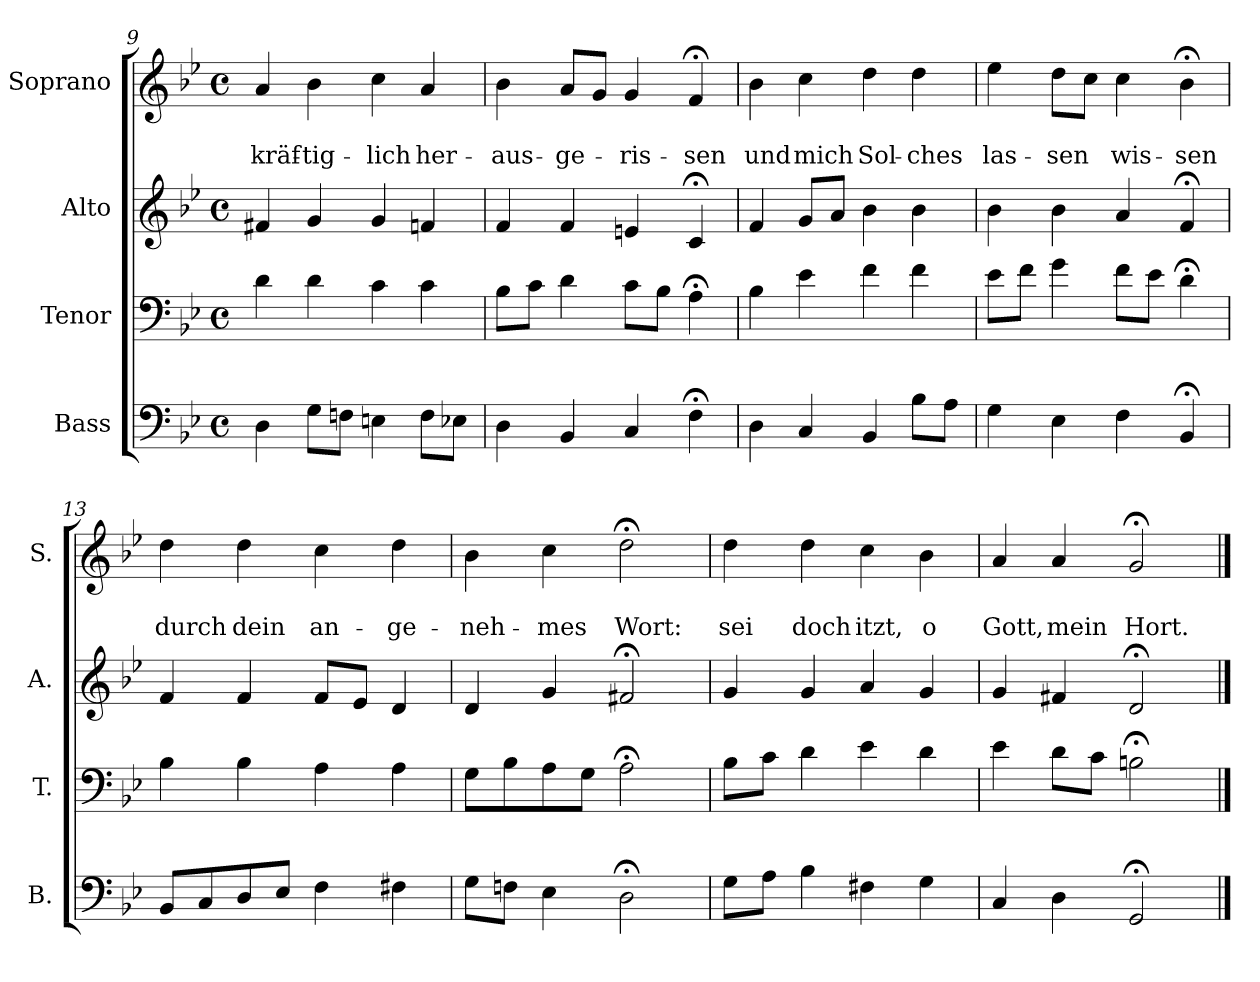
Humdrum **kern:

**kern	**kern	**kern	**kern	**text	**text
*part4	*part3	*part2	*part1	*part1	*part1
*staff4	*staff3	*staff2	*staff1	*staff1	*staff1
*I"Bass	*I"Tenor	*I"Alto	*I"Soprano	*	*
*I'B.	*I'T.	*I'A.	*I'S.	*	*
*clefF4	*clefF4	*clefG2	*clefG2	*	*
*k[b-e-]	*k[b-e-]	*k[b-e-]	*k[b-e-]	*	*
*B-:	*B-:	*B-:	*g:	*	*
*M4/4	*M4/4	*M4/4	*M4/4	*	*
*met(c)	*met(c)	*met(c)	*met(c)	*	*
=9	=9	=9	=9	=9	=9
4D\	4d\	4f#X/	4a/	.	kräf-
8G\L	4d\	4g/	4b-\	.	-tig-
8Fn\J	.	.	.	.	.
4En\	4c\	4g/	4cc\	.	-lich
8F\L	4c\	4fn/	4a/	.	her-
8E-X\J	.	.	.	.	.
=10	=10	=10	=10	=10	=10
4D\	8B-\L	4f/	4b-\	.	-aus-
.	8c\J	.	.	.	.
4BB-/	4d\	4f/	8a/L	.	-ge-
.	.	.	8g/J	.	.
4C/	8c\L	4en/	4g/	.	-ris-
.	8B-\J	.	.	.	.
4F;<\	4A;<\	4c;</	4f;</	.	-sen
=11	=11	=11	=11	=11	=11
4D\	4B-\	4f/	4b-\	.	und
4C/	4e-\	8g/L	4cc\	.	mich
.	.	8a/J	.	.	.
4BB-/	4f\	4b-\	4dd\	.	Sol-
8B-\L	4f\	4b-\	4dd\	.	-ches
8A\J	.	.	.	.	.
=12	=12	=12	=12	=12	=12
4G\	8e-\L	4b-\	4ee-\	.	las-
.	8f\J	.	.	.	.
4E-\	4g\	4b-\	8dd\L	.	-sen
.	.	.	8cc\J	.	.
4F\	8f\L	4a/	4cc\	.	wis-
.	8e-\J	.	.	.	.
4BB-;</	4d;<\	4f;</	4b-;<\	.	-sen
!!LO:PB:g=z
=13	=13	=13	=13	=13	=13
8BB-/L	4B-\	4f/	4dd\	.	durch
8C/	.	.	.	.	.
8D/	4B-\	4f/	4dd\	.	dein
8E-/J	.	.	.	.	.
4F\	4A\	8f/L	4cc\	.	an-
.	.	8e-/J	.	.	.
4F#X\	4A\	4d/	4dd\	.	-ge-
=14	=14	=14	=14	=14	=14
8G\L	8G\L	4d/	4b-\	.	-neh-
8Fn\J	8B-\	.	.	.	.
4E-\	8A\	4g/	4cc\	.	-mes
.	8G\J	.	.	.	.
2D;<\	2A;<\	2f#X;</	2dd;<\	.	Wort:
=15	=15	=15	=15	=15	=15
8G\L	8B-\L	4g/	4dd\	.	sei
8A\J	8c\J	.	.	.	.
4B-\	4d\	4g/	4dd\	.	doch
4F#X\	4e-\	4a/	4cc\	.	itzt,
4G\	4d\	4g/	4b-\	.	o
=16	=16	=16	=16	=16	=16
4C/	4e-\	4g/	4a/	.	Gott,
4D\	8d\L	4f#X/	4a/	.	mein
.	8c\J	.	.	.	.
2GG;</	2Bn;<\	2d;</	2g;</	.	Hort.
==	==	==	==	==	==
*-	*-	*-	*-	*-	*-
